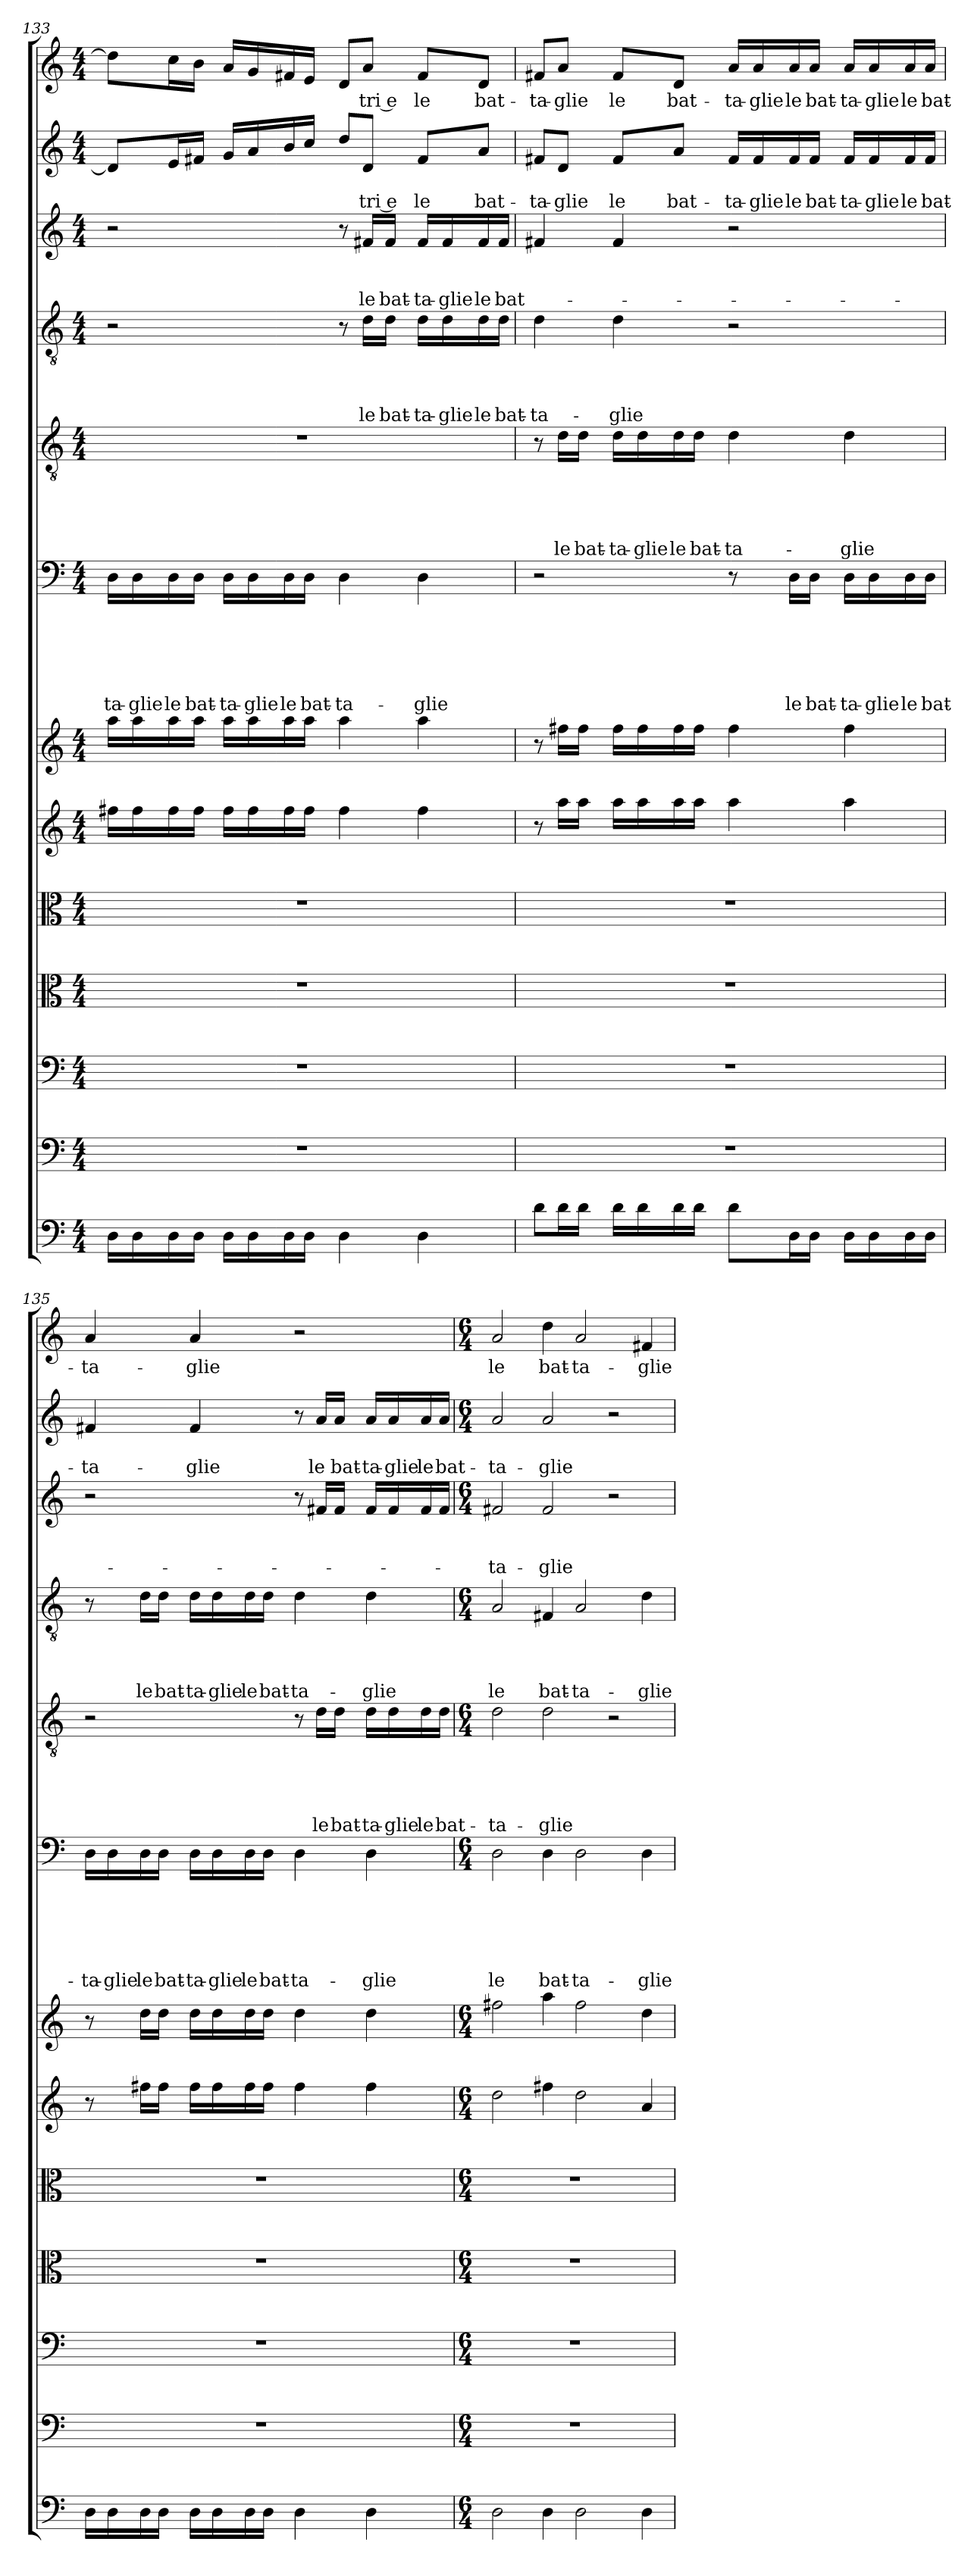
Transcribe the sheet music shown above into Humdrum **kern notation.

**kern	**kern	**kern	**kern	**kern	**kern	**kern	**kern	**text	**text	**text	**text	**text	**text	**kern	**text	**text	**text	**text	**text	**kern	**text	**text	**text	**text	**kern	**text	**text	**text	**kern	**text	**text	**kern	**text
*part13	*part12	*part11	*part10	*part9	*part8	*part7	*part6	*part6	*part6	*part6	*part6	*part6	*part6	*part5	*part5	*part5	*part5	*part5	*part5	*part4	*part4	*part4	*part4	*part4	*part3	*part3	*part3	*part3	*part2	*part2	*part2	*part1	*part1
*staff13	*staff12	*staff11	*staff10	*staff9	*staff8	*staff7	*staff6	*staff6	*staff6	*staff6	*staff6	*staff6	*staff6	*staff5	*staff5	*staff5	*staff5	*staff5	*staff5	*staff4	*staff4	*staff4	*staff4	*staff4	*staff3	*staff3	*staff3	*staff3	*staff2	*staff2	*staff2	*staff1	*staff1
!!LO:PB:g=z
*clefF4	*clefF4	*clefF4	*clefC3	*clefC3	*clefG2	*clefG2	*clefF4	*	*	*	*	*	*	*clefGv2	*	*	*	*	*	*clefGv2	*	*	*	*	*clefG2	*	*	*	*clefG2	*	*	*clefG2	*
*k[]	*k[]	*k[]	*k[]	*k[]	*k[]	*k[]	*k[]	*	*	*	*	*	*	*k[]	*	*	*	*	*	*k[]	*	*	*	*	*k[]	*	*	*	*k[]	*	*	*k[]	*
*C:	*C:	*C:	*C:	*C:	*C:	*C:	*C:	*	*	*	*	*	*	*C:	*	*	*	*	*	*C:	*	*	*	*	*C:	*	*	*	*C:	*	*	*C:	*
*M4/4	*M4/4	*M4/4	*M4/4	*M4/4	*M4/4	*M4/4	*M4/4	*	*	*	*	*	*	*M4/4	*	*	*	*	*	*M4/4	*	*	*	*	*M4/4	*	*	*	*M4/4	*	*	*M4/4	*
=133	=133	=133	=133	=133	=133	=133	=133	=133	=133	=133	=133	=133	=133	=133	=133	=133	=133	=133	=133	=133	=133	=133	=133	=133	=133	=133	=133	=133	=133	=133	=133	=133	=133
!	!	!	!	!	!	!	!	!	!	!	!	!	!LO:LY:b	!	!	!	!	!	!	!	!	!	!	!	!	!	!	!	!	!	!	!	!
16D\LL	1r	1r	1r	1r	16ff#X\LL	16aa\LL	16D\LL	.	.	.	.	.	-ta-	1r	.	.	.	.	.	2r	.	.	.	.	2r	.	.	.	8d/L]	.	.	8dd\L]	.
!	!	!	!	!	!	!	!	!	!	!	!	!	!LO:LY:b	!	!	!	!	!	!	!	!	!	!	!	!	!	!	!	!	!	!	!	!
16D\	.	.	.	.	16ff#\	16aa\	16D\	.	.	.	.	.	-glie	.	.	.	.	.	.	.	.	.	.	.	.	.	.	.	.	.	.	.	.
!	!	!	!	!	!	!	!	!	!	!	!	!	!LO:LY:b	!	!	!	!	!	!	!	!	!	!	!	!	!	!	!	!	!	!	!	!
16D\	.	.	.	.	16ff#\	16aa\	16D\	.	.	.	.	.	le	.	.	.	.	.	.	.	.	.	.	.	.	.	.	.	16e/L	.	.	16cc\L	.
!	!	!	!	!	!	!	!	!	!	!	!	!	!LO:LY:b	!	!	!	!	!	!	!	!	!	!	!	!	!	!	!	!	!	!	!	!
16D\JJ	.	.	.	.	16ff#\JJ	16aa\JJ	16D\JJ	.	.	.	.	.	bat-	.	.	.	.	.	.	.	.	.	.	.	.	.	.	.	16f#X/JJ	.	.	16b\JJ	.
!	!	!	!	!	!	!	!	!	!	!	!	!	!LO:LY:b	!	!	!	!	!	!	!	!	!	!	!	!	!	!	!	!	!	!	!	!
16D\LL	.	.	.	.	16ff#\LL	16aa\LL	16D\LL	.	.	.	.	.	-ta-	.	.	.	.	.	.	.	.	.	.	.	.	.	.	.	16g/LL	.	.	16a/LL	.
!	!	!	!	!	!	!	!	!	!	!	!	!	!LO:LY:b	!	!	!	!	!	!	!	!	!	!	!	!	!	!	!	!	!	!	!	!
16D\	.	.	.	.	16ff#\	16aa\	16D\	.	.	.	.	.	-glie	.	.	.	.	.	.	.	.	.	.	.	.	.	.	.	16a/	.	.	16g/	.
!	!	!	!	!	!	!	!	!	!	!	!	!	!LO:LY:b	!	!	!	!	!	!	!	!	!	!	!	!	!	!	!	!	!	!	!	!
16D\	.	.	.	.	16ff#\	16aa\	16D\	.	.	.	.	.	le	.	.	.	.	.	.	.	.	.	.	.	.	.	.	.	16b/	.	.	16f#X/	.
!	!	!	!	!	!	!	!	!	!	!	!	!	!LO:LY:b	!	!	!	!	!	!	!	!	!	!	!	!	!	!	!	!	!	!	!	!
16D\JJ	.	.	.	.	16ff#\JJ	16aa\JJ	16D\JJ	.	.	.	.	.	bat-	.	.	.	.	.	.	.	.	.	.	.	.	.	.	.	16cc/JJ	.	.	16e/JJ	.
!	!	!	!	!	!	!	!	!	!	!	!	!	!LO:LY:b	!	!	!	!	!	!	!	!	!	!	!	!	!	!	!	!	!	!	!	!
4D\	.	.	.	.	4ff#\	4aa\	4D\	.	.	.	.	.	-ta-	.	.	.	.	.	.	8r	.	.	.	.	8r	.	.	.	8dd/L	.	.	8d/L	.
!	!	!	!	!	!	!	!	!	!	!	!	!	!	!	!	!	!	!	!	!	!	!	!	!LO:LY:b	!	!	!	!LO:LY:b	!	!	!LO:LY:b	!	!LO:LY:b
.	.	.	.	.	.	.	.	.	.	.	.	.	.	.	.	.	.	.	.	16d\LL	.	.	.	le	16f#X/LL	.	.	le	8d/J	.	-tri e	8a/J	-tri e
!	!	!	!	!	!	!	!	!	!	!	!	!	!	!	!	!	!	!	!	!	!	!	!	!LO:LY:b	!	!	!	!LO:LY:b	!	!	!	!	!
.	.	.	.	.	.	.	.	.	.	.	.	.	.	.	.	.	.	.	.	16d\JJ	.	.	.	bat-	16f#/JJ	.	.	bat-	.	.	.	.	.
!	!	!	!	!	!	!	!	!	!	!	!	!	!LO:LY:b	!	!	!	!	!	!	!	!	!	!	!LO:LY:b	!	!	!	!LO:LY:b	!	!	!LO:LY:b	!	!LO:LY:b
4D\	.	.	.	.	4ff#\	4aa\	4D\	.	.	.	.	.	-glie	.	.	.	.	.	.	16d\LL	.	.	.	-ta-	16f#/LL	.	.	-ta-	8f#/L	.	le	8f#/L	le
!	!	!	!	!	!	!	!	!	!	!	!	!	!	!	!	!	!	!	!	!	!	!	!	!LO:LY:b	!	!	!	!LO:LY:b	!	!	!	!	!
.	.	.	.	.	.	.	.	.	.	.	.	.	.	.	.	.	.	.	.	16d\	.	.	.	-glie	16f#/	.	.	-glie	.	.	.	.	.
!	!	!	!	!	!	!	!	!	!	!	!	!	!	!	!	!	!	!	!	!	!	!	!	!LO:LY:b	!	!	!	!LO:LY:b	!	!	!LO:LY:b	!	!LO:LY:b
.	.	.	.	.	.	.	.	.	.	.	.	.	.	.	.	.	.	.	.	16d\	.	.	.	le	16f#/	.	.	le	8a/J	.	bat-	8d/J	bat-
!	!	!	!	!	!	!	!	!	!	!	!	!	!	!	!	!	!	!	!	!	!	!	!	!LO:LY:b	!	!	!	!LO:LY:b	!	!	!	!	!
.	.	.	.	.	.	.	.	.	.	.	.	.	.	.	.	.	.	.	.	16d\JJ	.	.	.	bat-	16f#/JJ	.	.	bat-	.	.	.	.	.
=134	=134	=134	=134	=134	=134	=134	=134	=134	=134	=134	=134	=134	=134	=134	=134	=134	=134	=134	=134	=134	=134	=134	=134	=134	=134	=134	=134	=134	=134	=134	=134	=134	=134
!	!	!	!	!	!	!	!	!	!	!	!	!	!	!	!	!	!	!	!	!	!	!	!	!LO:LY:b	!	!	!	!	!	!	!LO:LY:b	!	!LO:LY:b
8d\L	1r	1r	1r	1r	8r	8r	2r	.	.	.	.	.	.	8r	.	.	.	.	.	4d\	.	.	.	-ta-	4f#X/	.	.	.	8f#X/L	.	-ta-	8f#X/L	-ta-
!	!	!	!	!	!	!	!	!	!	!	!	!	!	!	!	!	!	!	!LO:LY:b	!	!	!	!	!	!	!	!	!	!	!	!LO:LY:b	!	!LO:LY:b
16d\L	.	.	.	.	16aa\LL	16ff#X\LL	.	.	.	.	.	.	.	16d\LL	.	.	.	.	le	.	.	.	.	.	.	.	.	.	8d/J	.	-glie	8a/J	-glie
!	!	!	!	!	!	!	!	!	!	!	!	!	!	!	!	!	!	!	!LO:LY:b	!	!	!	!	!	!	!	!	!	!	!	!	!	!
16d\JJ	.	.	.	.	16aa\JJ	16ff#\JJ	.	.	.	.	.	.	.	16d\JJ	.	.	.	.	bat-	.	.	.	.	.	.	.	.	.	.	.	.	.	.
!	!	!	!	!	!	!	!	!	!	!	!	!	!	!	!	!	!	!	!LO:LY:b	!	!	!	!	!LO:LY:b	!	!	!	!	!	!	!LO:LY:b	!	!LO:LY:b
16d\LL	.	.	.	.	16aa\LL	16ff#\LL	.	.	.	.	.	.	.	16d\LL	.	.	.	.	-ta-	4d\	.	.	.	-glie	4f#/	.	.	.	8f#/L	.	le	8f#/L	le
!	!	!	!	!	!	!	!	!	!	!	!	!	!	!	!	!	!	!	!LO:LY:b	!	!	!	!	!	!	!	!	!	!	!	!	!	!
16d\	.	.	.	.	16aa\	16ff#\	.	.	.	.	.	.	.	16d\	.	.	.	.	-glie	.	.	.	.	.	.	.	.	.	.	.	.	.	.
!	!	!	!	!	!	!	!	!	!	!	!	!	!	!	!	!	!	!	!LO:LY:b	!	!	!	!	!	!	!	!	!	!	!	!LO:LY:b	!	!LO:LY:b
16d\	.	.	.	.	16aa\	16ff#\	.	.	.	.	.	.	.	16d\	.	.	.	.	le	.	.	.	.	.	.	.	.	.	8a/J	.	bat-	8d/J	bat-
!	!	!	!	!	!	!	!	!	!	!	!	!	!	!	!	!	!	!	!LO:LY:b	!	!	!	!	!	!	!	!	!	!	!	!	!	!
16d\JJ	.	.	.	.	16aa\JJ	16ff#\JJ	.	.	.	.	.	.	.	16d\JJ	.	.	.	.	bat-	.	.	.	.	.	.	.	.	.	.	.	.	.	.
!	!	!	!	!	!	!	!	!	!	!	!	!	!	!	!	!	!	!	!LO:LY:b	!	!	!	!	!	!	!	!	!	!	!	!LO:LY:b	!	!LO:LY:b
8d\L	.	.	.	.	4aa\	4ff#\	8r	.	.	.	.	.	.	4d\	.	.	.	.	-ta-	2r	.	.	.	.	2r	.	.	.	16f#/LL	.	-ta-	16a/LL	-ta-
!	!	!	!	!	!	!	!	!	!	!	!	!	!	!	!	!	!	!	!	!	!	!	!	!	!	!	!	!	!	!	!LO:LY:b	!	!LO:LY:b
.	.	.	.	.	.	.	.	.	.	.	.	.	.	.	.	.	.	.	.	.	.	.	.	.	.	.	.	.	16f#/	.	-glie	16a/	-glie
!	!	!	!	!	!	!	!	!	!	!	!	!	!LO:LY:b	!	!	!	!	!	!	!	!	!	!	!	!	!	!	!	!	!	!LO:LY:b	!	!LO:LY:b
16D\L	.	.	.	.	.	.	16D\LL	.	.	.	.	.	le	.	.	.	.	.	.	.	.	.	.	.	.	.	.	.	16f#/	.	le	16a/	le
!	!	!	!	!	!	!	!	!	!	!	!	!	!LO:LY:b	!	!	!	!	!	!	!	!	!	!	!	!	!	!	!	!	!	!LO:LY:b	!	!LO:LY:b
16D\JJ	.	.	.	.	.	.	16D\JJ	.	.	.	.	.	bat-	.	.	.	.	.	.	.	.	.	.	.	.	.	.	.	16f#/JJ	.	bat-	16a/JJ	bat-
!	!	!	!	!	!	!	!	!	!	!	!	!	!LO:LY:b	!	!	!	!	!	!LO:LY:b	!	!	!	!	!	!	!	!	!	!	!	!LO:LY:b	!	!LO:LY:b
16D\LL	.	.	.	.	4aa\	4ff#\	16D\LL	.	.	.	.	.	-ta-	4d\	.	.	.	.	-glie	.	.	.	.	.	.	.	.	.	16f#/LL	.	-ta-	16a/LL	-ta-
!	!	!	!	!	!	!	!	!	!	!	!	!	!LO:LY:b	!	!	!	!	!	!	!	!	!	!	!	!	!	!	!	!	!	!LO:LY:b	!	!LO:LY:b
16D\	.	.	.	.	.	.	16D\	.	.	.	.	.	-glie	.	.	.	.	.	.	.	.	.	.	.	.	.	.	.	16f#/	.	-glie	16a/	-glie
!	!	!	!	!	!	!	!	!	!	!	!	!	!LO:LY:b	!	!	!	!	!	!	!	!	!	!	!	!	!	!	!	!	!	!LO:LY:b	!	!LO:LY:b
16D\	.	.	.	.	.	.	16D\	.	.	.	.	.	le	.	.	.	.	.	.	.	.	.	.	.	.	.	.	.	16f#/	.	le	16a/	le
!	!	!	!	!	!	!	!	!	!	!	!	!	!LO:LY:b	!	!	!	!	!	!	!	!	!	!	!	!	!	!	!	!	!	!LO:LY:b	!	!LO:LY:b
16D\JJ	.	.	.	.	.	.	16D\JJ	.	.	.	.	.	bat-	.	.	.	.	.	.	.	.	.	.	.	.	.	.	.	16f#/JJ	.	bat-	16a/JJ	bat-
!!LO:PB:g=z
=135	=135	=135	=135	=135	=135	=135	=135	=135	=135	=135	=135	=135	=135	=135	=135	=135	=135	=135	=135	=135	=135	=135	=135	=135	=135	=135	=135	=135	=135	=135	=135	=135	=135
!	!	!	!	!	!	!	!	!	!	!	!	!	!LO:LY:b	!	!	!	!	!	!	!	!	!	!	!	!	!	!	!	!	!	!LO:LY:b	!	!LO:LY:b
16D\LL	1r	1r	1r	1r	8r	8r	16D\LL	.	.	.	.	.	-ta-	2r	.	.	.	.	.	8r	.	.	.	.	2r	.	.	.	4f#X/	.	-ta-	4a/	-ta-
!	!	!	!	!	!	!	!	!	!	!	!	!	!LO:LY:b	!	!	!	!	!	!	!	!	!	!	!	!	!	!	!	!	!	!	!	!
16D\	.	.	.	.	.	.	16D\	.	.	.	.	.	-glie	.	.	.	.	.	.	.	.	.	.	.	.	.	.	.	.	.	.	.	.
!	!	!	!	!	!	!	!	!	!	!	!	!	!LO:LY:b	!	!	!	!	!	!	!	!	!	!	!LO:LY:b	!	!	!	!	!	!	!	!	!
16D\	.	.	.	.	16ff#X\LL	16dd\LL	16D\	.	.	.	.	.	le	.	.	.	.	.	.	16d\LL	.	.	.	le	.	.	.	.	.	.	.	.	.
!	!	!	!	!	!	!	!	!	!	!	!	!	!LO:LY:b	!	!	!	!	!	!	!	!	!	!	!LO:LY:b	!	!	!	!	!	!	!	!	!
16D\JJ	.	.	.	.	16ff#\JJ	16dd\JJ	16D\JJ	.	.	.	.	.	bat-	.	.	.	.	.	.	16d\JJ	.	.	.	bat-	.	.	.	.	.	.	.	.	.
!	!	!	!	!	!	!	!	!	!	!	!	!	!LO:LY:b	!	!	!	!	!	!	!	!	!	!	!LO:LY:b	!	!	!	!	!	!	!LO:LY:b	!	!LO:LY:b
16D\LL	.	.	.	.	16ff#\LL	16dd\LL	16D\LL	.	.	.	.	.	-ta-	.	.	.	.	.	.	16d\LL	.	.	.	-ta-	.	.	.	.	4f#/	.	-glie	4a/	-glie
!	!	!	!	!	!	!	!	!	!	!	!	!	!LO:LY:b	!	!	!	!	!	!	!	!	!	!	!LO:LY:b	!	!	!	!	!	!	!	!	!
16D\	.	.	.	.	16ff#\	16dd\	16D\	.	.	.	.	.	-glie	.	.	.	.	.	.	16d\	.	.	.	-glie	.	.	.	.	.	.	.	.	.
!	!	!	!	!	!	!	!	!	!	!	!	!	!LO:LY:b	!	!	!	!	!	!	!	!	!	!	!LO:LY:b	!	!	!	!	!	!	!	!	!
16D\	.	.	.	.	16ff#\	16dd\	16D\	.	.	.	.	.	le	.	.	.	.	.	.	16d\	.	.	.	le	.	.	.	.	.	.	.	.	.
!	!	!	!	!	!	!	!	!	!	!	!	!	!LO:LY:b	!	!	!	!	!	!	!	!	!	!	!LO:LY:b	!	!	!	!	!	!	!	!	!
16D\JJ	.	.	.	.	16ff#\JJ	16dd\JJ	16D\JJ	.	.	.	.	.	bat-	.	.	.	.	.	.	16d\JJ	.	.	.	bat-	.	.	.	.	.	.	.	.	.
!	!	!	!	!	!	!	!	!	!	!	!	!	!LO:LY:b	!	!	!	!	!	!	!	!	!	!	!LO:LY:b	!	!	!	!	!	!	!	!	!
4D\	.	.	.	.	4ff#\	4dd\	4D\	.	.	.	.	.	-ta-	8r	.	.	.	.	.	4d\	.	.	.	-ta-	8r	.	.	.	8r	.	.	2r	.
!	!	!	!	!	!	!	!	!	!	!	!	!	!	!	!	!	!	!	!LO:LY:b	!	!	!	!	!	!	!	!	!	!	!	!LO:LY:b	!	!
.	.	.	.	.	.	.	.	.	.	.	.	.	.	16d\LL	.	.	.	.	le	.	.	.	.	.	16f#X/LL	.	.	.	16a/LL	.	le	.	.
!	!	!	!	!	!	!	!	!	!	!	!	!	!	!	!	!	!	!	!LO:LY:b	!	!	!	!	!	!	!	!	!	!	!	!LO:LY:b	!	!
.	.	.	.	.	.	.	.	.	.	.	.	.	.	16d\JJ	.	.	.	.	bat-	.	.	.	.	.	16f#/JJ	.	.	.	16a/JJ	.	bat-	.	.
!	!	!	!	!	!	!	!	!	!	!	!	!	!LO:LY:b	!	!	!	!	!	!LO:LY:b	!	!	!	!	!LO:LY:b	!	!	!	!	!	!	!LO:LY:b	!	!
4D\	.	.	.	.	4ff#\	4dd\	4D\	.	.	.	.	.	-glie	16d\LL	.	.	.	.	-ta-	4d\	.	.	.	-glie	16f#/LL	.	.	.	16a/LL	.	-ta-	.	.
!	!	!	!	!	!	!	!	!	!	!	!	!	!	!	!	!	!	!	!LO:LY:b	!	!	!	!	!	!	!	!	!	!	!	!LO:LY:b	!	!
.	.	.	.	.	.	.	.	.	.	.	.	.	.	16d\	.	.	.	.	-glie	.	.	.	.	.	16f#/	.	.	.	16a/	.	-glie	.	.
!	!	!	!	!	!	!	!	!	!	!	!	!	!	!	!	!	!	!	!LO:LY:b	!	!	!	!	!	!	!	!	!	!	!	!LO:LY:b	!	!
.	.	.	.	.	.	.	.	.	.	.	.	.	.	16d\	.	.	.	.	le	.	.	.	.	.	16f#/	.	.	.	16a/	.	le	.	.
!	!	!	!	!	!	!	!	!	!	!	!	!	!	!	!	!	!	!	!LO:LY:b	!	!	!	!	!	!	!	!	!	!	!	!LO:LY:b	!	!
.	.	.	.	.	.	.	.	.	.	.	.	.	.	16d\JJ	.	.	.	.	bat-	.	.	.	.	.	16f#/JJ	.	.	.	16a/JJ	.	bat-	.	.
=136	=136	=136	=136	=136	=136	=136	=136	=136	=136	=136	=136	=136	=136	=136	=136	=136	=136	=136	=136	=136	=136	=136	=136	=136	=136	=136	=136	=136	=136	=136	=136	=136	=136
*M6/4	*M6/4	*M6/4	*M6/4	*M6/4	*M6/4	*M6/4	*M6/4	*	*	*	*	*	*	*M6/4	*	*	*	*	*	*M6/4	*	*	*	*	*M6/4	*	*	*	*M6/4	*	*	*M6/4	*
!	!	!	!	!	!	!	!	!	!	!	!	!	!LO:LY:b	!	!	!	!	!	!LO:LY:b	!	!	!	!	!LO:LY:b	!	!	!	!LO:LY:b	!	!	!LO:LY:b	!	!LO:LY:b
2D\	1.r	1.r	1.r	1.r	2dd\	2ff#X\	2D\	.	.	.	.	.	le	2d\	.	.	.	.	-ta-	2A/	.	.	.	le	2f#X/	.	.	-ta-	2a/	.	-ta-	2a/	le
!	!	!	!	!	!	!	!	!	!	!	!	!	!LO:LY:b	!	!	!	!	!	!LO:LY:b	!	!	!	!	!LO:LY:b	!	!	!	!LO:LY:b	!	!	!LO:LY:b	!	!LO:LY:b
4D\	.	.	.	.	4ff#X\	4aa\	4D\	.	.	.	.	.	bat-	2d\	.	.	.	.	-glie	4F#X/	.	.	.	bat-	2f#/	.	.	-glie	2a/	.	-glie	4dd\	bat-
!	!	!	!	!	!	!	!	!	!	!	!	!	!LO:LY:b	!	!	!	!	!	!	!	!	!	!	!LO:LY:b	!	!	!	!	!	!	!	!	!LO:LY:b
2D\	.	.	.	.	2dd\	2ff#\	2D\	.	.	.	.	.	-ta-	.	.	.	.	.	.	2A/	.	.	.	-ta-	.	.	.	.	.	.	.	2a/	-ta-
.	.	.	.	.	.	.	.	.	.	.	.	.	.	2r	.	.	.	.	.	.	.	.	.	.	2r	.	.	.	2r	.	.	.	.
!	!	!	!	!	!	!	!	!	!	!	!	!	!LO:LY:b	!	!	!	!	!	!	!	!	!	!	!LO:LY:b	!	!	!	!	!	!	!	!	!LO:LY:b
4D\	.	.	.	.	4a/	4dd\	4D\	.	.	.	.	.	-glie	.	.	.	.	.	.	4d\	.	.	.	-glie	.	.	.	.	.	.	.	4f#X/	-glie
=	=	=	=	=	=	=	=	=	=	=	=	=	=	=	=	=	=	=	=	=	=	=	=	=	=	=	=	=	=	=	=	=	=
*-	*-	*-	*-	*-	*-	*-	*-	*-	*-	*-	*-	*-	*-	*-	*-	*-	*-	*-	*-	*-	*-	*-	*-	*-	*-	*-	*-	*-	*-	*-	*-	*-	*-
